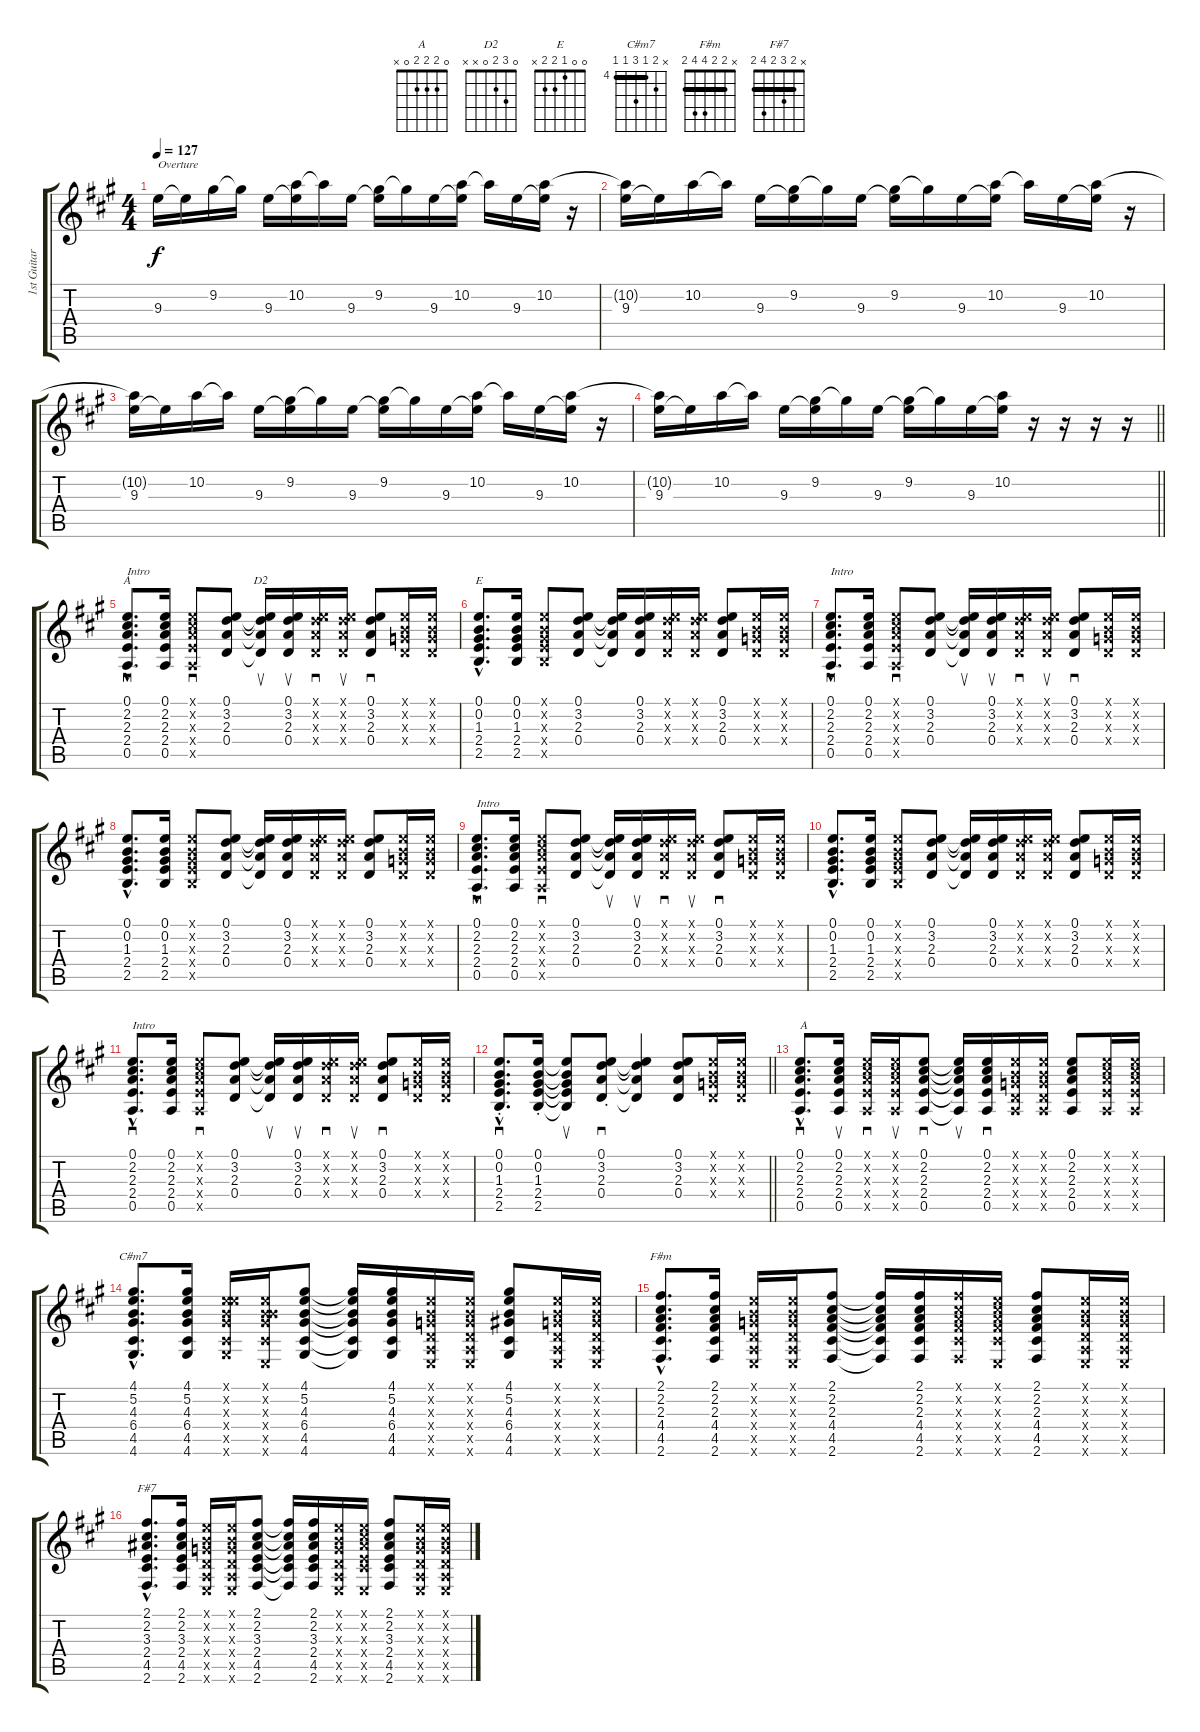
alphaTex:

\track ("1st Guitar" "1st Guitar") {instrument acousticguitarsteel}
\staff {score tabs}
\tuning (E4 B3 G3 D3 A2 E2) {hide}
\chord ("A" 0 2 2 2 0 x)
\chord ("D2" 0 3 2 0 x x)
\chord ("E" 0 0 1 2 2 x)
\chord ("C#m7" x 5 4 6 4 4) {firstfret 4 barre 4}
\chord ("F#m" x 2 2 4 4 2) {barre 2}
\chord ("F#7" x 2 3 2 4 2) {barre 2}
\ts (4 4)
\tempo 127
\clef g2
\ks a
9.3.16{txt "Overture" dy f volume 16 instrument acousticguitarsteel} 9.3{t}.16 9.2.16 9.2{t}.16 9.3.16 (10.2 9.3{t}).16 10.2{t}.16 9.3.16 (9.2 9.3{t}).16 9.2{t}.16 9.3.16 (10.2 9.3{t}).16 10.2{t}.16 9.3.16 (10.2 9.3{t}).16 r.16 |
(10.2{t} 9.3).16 9.3{t}.16 10.2.16 10.2{t}.16 9.3.16 (9.2 9.3{t}).16 9.2{t}.16 9.3.16 (9.2 9.3{t}).16 9.2{t}.16 9.3.16 (10.2 9.3{t}).16 10.2{t}.16 9.3.16 (10.2 9.3{t}).16 r.16 |
(10.2{t} 9.3).16 9.3{t}.16 10.2.16 10.2{t}.16 9.3.16 (9.2 9.3{t}).16 9.2{t}.16 9.3.16 (9.2 9.3{t}).16 9.2{t}.16 9.3.16 (10.2 9.3{t}).16 10.2{t}.16 9.3.16 (10.2 9.3{t}).16 r.16 |
\barLineRight lightlight
(10.2{t} 9.3).16 9.3{t}.16 10.2.16 10.2{t}.16 9.3.16 (9.2 9.3{t}).16 9.2{t}.16 9.3.16 (9.2 9.3{t}).16 9.2{t}.16 9.3.16 (10.2 9.3{t}).16 r.16 r.16 r.16 r.16 |
(0.1{hac} 2.2 2.3{hac} 2.4{hac} 0.5{hac}).8{d sd ch "A" txt "Intro" volume 14} (0.1 2.2 2.3 2.4 0.5).16 (0.1{x} 2.2{x} 2.3{x} 2.4{x} 0.5{x}).8{sd} (0.1 3.2 2.3 0.4).8 (0.1{t} 3.2{t} 2.3{t} 0.4{t}).16{su ch "D2"} (0.1 3.2 2.3 0.4).16{su} (0.1{x} 3.2{x} 2.3{x} 0.4{x}).16{sd} (0.1{x} 3.2{x} 2.3{x} 0.4{x}).16{su} (0.1 3.2 2.3 0.4).8{sd} (0.1{x} 0.2{x} 0.3{x} 0.4{x}).16 (0.1{x} 0.2{x} 0.3{x} 0.4{x}).16 |
(0.1{hac} 0.2{hac} 1.3{hac} 2.4{hac} 2.5{hac}).8{d ch "E"} (0.1 0.2 1.3 2.4 2.5).16 (0.1{x} 0.2{x} 1.3{x} 2.4{x} 2.5{x}).8 (0.1 3.2 2.3 0.4).8 (0.1{t} 3.2{t} 2.3{t} 0.4{t}).16 (0.1 3.2 2.3 0.4).16 (0.1{x} 3.2{x} 2.3{x} 0.4{x}).16 (0.1{x} 3.2{x} 2.3{x} 0.4{x}).16 (0.1 3.2 2.3 0.4).8 (0.1{x} 0.2{x} 0.3{x} 0.4{x}).16 (0.1{x} 0.2{x} 0.3{x} 0.4{x}).16 |
(0.1{hac} 2.2 2.3{hac} 2.4{hac} 0.5{hac}).8{d sd txt "Intro"} (0.1 2.2 2.3 2.4 0.5).16 (0.1{x} 2.2{x} 2.3{x} 2.4{x} 0.5{x}).8{sd} (0.1 3.2 2.3 0.4).8 (0.1{t} 3.2{t} 2.3{t} 0.4{t}).16{su} (0.1 3.2 2.3 0.4).16{su} (0.1{x} 3.2{x} 2.3{x} 0.4{x}).16{sd} (0.1{x} 3.2{x} 2.3{x} 0.4{x}).16{su} (0.1 3.2 2.3 0.4).8{sd} (0.1{x} 0.2{x} 0.3{x} 0.4{x}).16 (0.1{x} 0.2{x} 0.3{x} 0.4{x}).16 |
(0.1{hac} 0.2{hac} 1.3{hac} 2.4{hac} 2.5{hac}).8{d} (0.1 0.2 1.3 2.4 2.5).16 (0.1{x} 0.2{x} 1.3{x} 2.4{x} 2.5{x}).8 (0.1 3.2 2.3 0.4).8 (0.1{t} 3.2{t} 2.3{t} 0.4{t}).16 (0.1 3.2 2.3 0.4).16 (0.1{x} 3.2{x} 2.3{x} 0.4{x}).16 (0.1{x} 3.2{x} 2.3{x} 0.4{x}).16 (0.1 3.2 2.3 0.4).8 (0.1{x} 0.2{x} 0.3{x} 0.4{x}).16 (0.1{x} 0.2{x} 0.3{x} 0.4{x}).16 |
(0.1{hac} 2.2 2.3{hac} 2.4{hac} 0.5{hac}).8{d sd txt "Intro"} (0.1 2.2 2.3 2.4 0.5).16 (0.1{x} 2.2{x} 2.3{x} 2.4{x} 0.5{x}).8{sd} (0.1 3.2 2.3 0.4).8 (0.1{t} 3.2{t} 2.3{t} 0.4{t}).16{su} (0.1 3.2 2.3 0.4).16{su} (0.1{x} 3.2{x} 2.3{x} 0.4{x}).16{sd} (0.1{x} 3.2{x} 2.3{x} 0.4{x}).16{su} (0.1 3.2 2.3 0.4).8{sd} (0.1{x} 0.2{x} 0.3{x} 0.4{x}).16 (0.1{x} 0.2{x} 0.3{x} 0.4{x}).16 |
(0.1{hac} 0.2{hac} 1.3{hac} 2.4{hac} 2.5{hac}).8{d} (0.1 0.2 1.3 2.4 2.5).16 (0.1{x} 0.2{x} 1.3{x} 2.4{x} 2.5{x}).8 (0.1 3.2 2.3 0.4).8 (0.1{t} 3.2{t} 2.3{t} 0.4{t}).16 (0.1 3.2 2.3 0.4).16 (0.1{x} 3.2{x} 2.3{x} 0.4{x}).16 (0.1{x} 3.2{x} 2.3{x} 0.4{x}).16 (0.1 3.2 2.3 0.4).8 (0.1{x} 0.2{x} 0.3{x} 0.4{x}).16 (0.1{x} 0.2{x} 0.3{x} 0.4{x}).16 |
(0.1{hac} 2.2 2.3{hac} 2.4{hac} 0.5{hac}).8{d sd txt "Intro"} (0.1 2.2 2.3 2.4 0.5).16 (0.1{x} 2.2{x} 2.3{x} 2.4{x} 0.5{x}).8{sd} (0.1 3.2 2.3 0.4).8 (0.1{t} 3.2{t} 2.3{t} 0.4{t}).16{su} (0.1 3.2 2.3 0.4).16{su} (0.1{x} 3.2{x} 2.3{x} 0.4{x}).16{sd} (0.1{x} 3.2{x} 2.3{x} 0.4{x}).16{su} (0.1 3.2 2.3 0.4).8{sd} (0.1{x} 0.2{x} 0.3{x} 0.4{x}).16 (0.1{x} 0.2{x} 0.3{x} 0.4{x}).16 |
\barLineRight lightlight
(0.1{hac st} 0.2{hac st} 1.3{hac st} 2.4{hac st} 2.5{hac st}).8{d sd} (0.1{st} 0.2{st} 1.3 2.4{st} 2.5{st}).16 (0.1{t} 0.2{t} 1.3{t} 2.4{t} 2.5{t}).8{su} (0.1 3.2 2.3{st} 0.4).8{sd} (0.1{t} 3.2{t} 2.3{t} 0.4{t}).4 (0.1 3.2 2.3 0.4).8 (0.1{x} 0.2{x} 0.3{x} 0.4{x}).16 (0.1{x} 0.2{x} 0.3{x} 0.4{x}).16 |
(0.1{hac} 2.2 2.3{hac} 2.4{hac} 0.5{hac}).8{d sd txt "A"} (0.1 2.2 2.3 2.4 0.5).16{su} (0.1{x} 2.2{x} 2.3{x} 2.4{x} 0.5{x}).16{sd} (0.1{x} 2.2{x} 2.3{x} 2.4{x} 0.5{x}).16{su} (0.1 2.2 2.3 2.4 0.5).8{sd} (0.1{t} 2.2{t} 2.3{t} 2.4{t} 0.5{t}).16{su} (0.1 2.2 2.3 2.4 0.5).16{sd} (0.1{x} 0.2{x} 0.3{x} 0.4{x} 0.5{x}).16 (0.1{x} 0.2{x} 0.3{x} 0.4{x} 0.5{x}).16 (0.1 2.2 2.3 2.4 0.5).8 (0.1{x} 2.2{x} 2.3{x} 2.4{x} 0.5{x}).16 (0.1{x} 2.2{x} 2.3{x} 2.4{x} 0.5{x}).16 |
(4.1{hac} 5.2 4.3{hac} 6.4{hac} 4.5{hac} 4.6{hac}).8{d ch "C#m7"} (4.1 5.2 4.3 6.4 4.5 4.6).16 (0.1{x} 5.2{x} 4.3{x} 6.4{x} 4.5{x} 4.6{x}).16 (0.1{x} 0.2{x} 4.3{x} 6.4{x} 4.5{x} 0.6{x}).16 (4.1 5.2 4.3 6.4 4.5 4.6).8 (4.1{t} 5.2{t} 4.3{t} 6.4{t} 4.5{t} 4.6{t}).16 (4.1 5.2 4.3 6.4 4.5 4.6).16 (0.1{x} 0.2{x} 0.3{x} 0.4{x} 0.5{x} 0.6{x}).16 (0.1{x} 0.2{x} 0.3{x} 0.4{x} 0.5{x} 0.6{x}).16 (4.1 5.2 4.3 6.4 4.5 4.6).8 (0.1{x} 0.2{x} 0.3{x} 0.4{x} 0.5{x} 0.6{x}).16 (0.1{x} 0.2{x} 0.3{x} 0.4{x} 0.5{x} 0.6{x}).16 |
(2.1{hac} 2.2 2.3{hac} 4.4{hac} 4.5{hac} 2.6{hac}).8{d ch "F#m"} (2.1 2.2 2.3 4.4 4.5 2.6).16 (0.1{x} 0.2{x} 0.3{x} 0.4{x} 0.5{x} 0.6{x}).16 (0.1{x} 0.2{x} 0.3{x} 0.4{x} 0.5{x} 0.6{x}).16 (2.1 2.2 2.3 4.4 4.5 2.6).8 (2.1{t} 2.2{t} 2.3{t} 4.4{t} 4.5{t} 2.6{t}).16 (2.1 2.2 2.3 4.4 4.5 2.6).16 (2.1{x} 2.2{x} 2.3{x} 4.4{x} 4.5{x} 2.6{x}).16 (0.1{x} 2.2{x} 2.3{x} 4.4{x} 4.5{x} 0.6{x}).16 (2.1 2.2 2.3 4.4 4.5 2.6).8 (0.1{x} 0.2{x} 0.3{x} 0.4{x} 0.5{x} 0.6{x}).16 (0.1{x} 0.2{x} 0.3{x} 0.4{x} 0.5{x} 0.6{x}).16 |
(2.1{hac} 2.2 3.3{hac} 2.4{hac} 4.5{hac} 2.6{hac}).8{d ch "F#7"} (2.1 2.2 3.3 2.4 4.5 2.6).16 (0.1{x} 0.2{x} 0.3{x} 0.4{x} 0.5{x} 0.6{x}).16 (0.1{x} 0.2{x} 0.3{x} 0.4{x} 0.5{x} 0.6{x}).16 (2.1 2.2 3.3 2.4 4.5 2.6).8 (2.1{t} 2.2{t} 3.3{t} 2.4{t} 4.5{t} 2.6{t}).16 (2.1 2.2 3.3 2.4 4.5 2.6).16 (0.1{x} 0.2{x} 0.3{x} 0.4{x} 0.5{x} 0.6{x}).16 (0.1{x} 2.2{x} 3.3{x} 2.4{x} 4.5{x} 0.6{x}).16 (2.1 2.2 3.3 2.4 4.5 2.6).8 (0.1{x} 0.2{x} 0.3{x} 0.4{x} 0.5{x} 0.6{x}).16 (0.1{x} 0.2{x} 0.3{x} 0.4{x} 0.5{x} 0.6{x}).16
